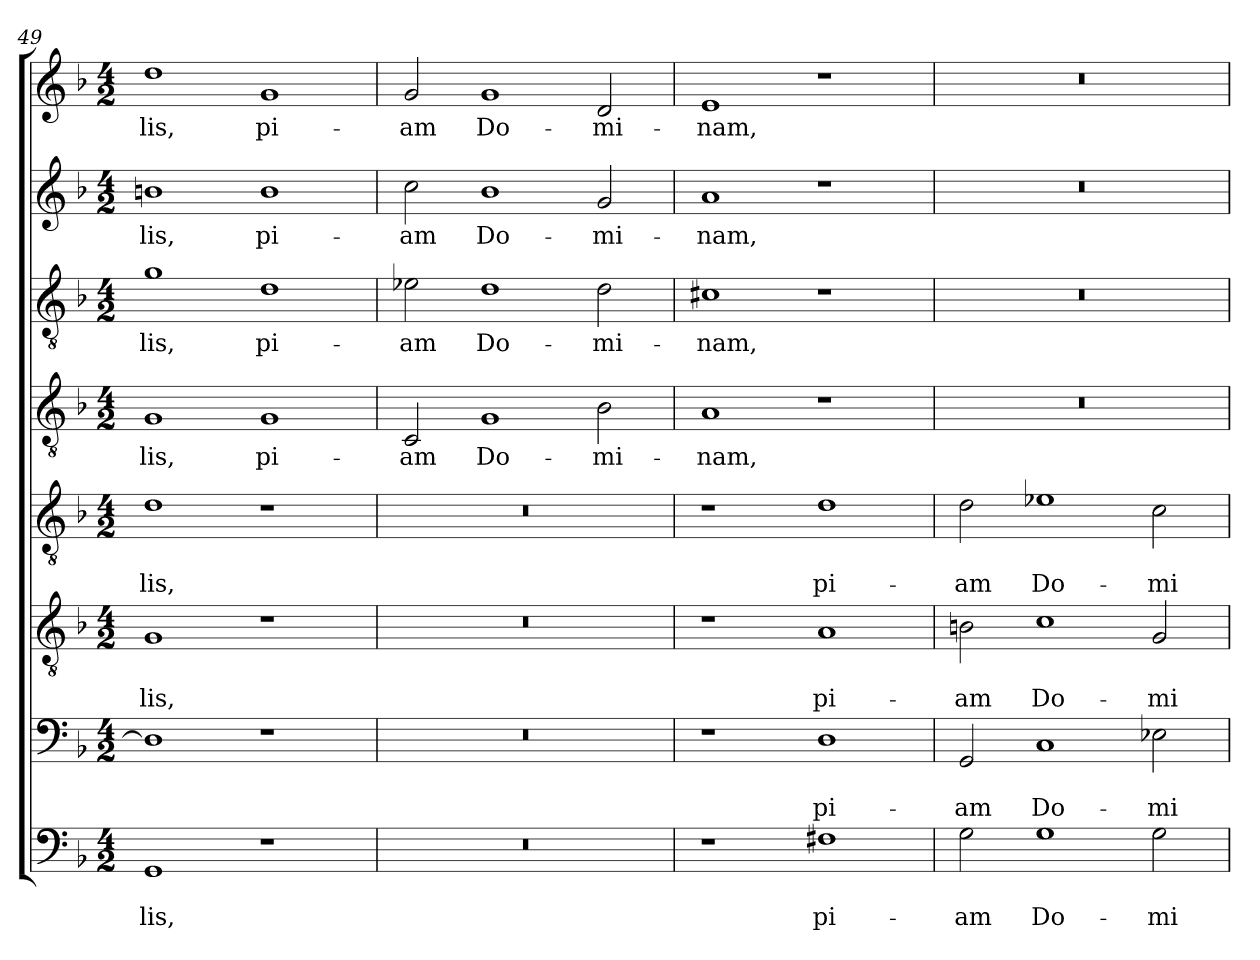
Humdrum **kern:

**kern	**text	**text	**kern	**text	**text	**kern	**text	**text	**kern	**text	**text	**kern	**text	**kern	**text	**kern	**text	**kern	**text
*part8	*part8	*part8	*part7	*part7	*part7	*part6	*part6	*part6	*part5	*part5	*part5	*part4	*part4	*part3	*part3	*part2	*part2	*part1	*part1
*staff8	*staff8	*staff8	*staff7	*staff7	*staff7	*staff6	*staff6	*staff6	*staff5	*staff5	*staff5	*staff4	*staff4	*staff3	*staff3	*staff2	*staff2	*staff1	*staff1
*clefF4	*	*	*clefF4	*	*	*clefGv2	*	*	*clefGv2	*	*	*clefGv2	*	*clefGv2	*	*clefG2	*	*clefG2	*
*k[b-]	*	*	*k[b-]	*	*	*k[b-]	*	*	*k[b-]	*	*	*k[b-]	*	*k[b-]	*	*k[b-]	*	*k[b-]	*
*F:	*	*	*F:	*	*	*F:	*	*	*F:	*	*	*F:	*	*F:	*	*F:	*	*F:	*
*M4/2	*	*	*M4/2	*	*	*M4/2	*	*	*M4/2	*	*	*M4/2	*	*M4/2	*	*M4/2	*	*M4/2	*
=49	=49	=49	=49	=49	=49	=49	=49	=49	=49	=49	=49	=49	=49	=49	=49	=49	=49	=49	=49
!	!	!LO:LY:b	!	!	!	!	!	!LO:LY:b	!	!	!LO:LY:b	!	!LO:LY:b	!	!LO:LY:b	!	!LO:LY:b	!	!LO:LY:b
1GG	.	-lis,	1D]	.	.	1G	.	-lis,	1d	.	-lis,	1G	-lis,	1g	-lis,	1bn	-lis,	1dd	-lis,
!	!	!	!	!	!	!	!	!	!	!	!	!	!LO:LY:b	!	!LO:LY:b	!	!LO:LY:b	!	!LO:LY:b
1r	.	.	1r	.	.	1r	.	.	1r	.	.	1G	pi-	1d	pi-	1b	pi-	1g	pi-
=50	=50	=50	=50	=50	=50	=50	=50	=50	=50	=50	=50	=50	=50	=50	=50	=50	=50	=50	=50
!	!	!	!	!	!	!	!	!	!	!	!	!	!LO:LY:b	!	!LO:LY:b	!	!LO:LY:b	!	!LO:LY:b
0r	.	.	0r	.	.	0r	.	.	0r	.	.	2C/	-am	2e-X\	-am	2cc\	-am	2g/	-am
!	!	!	!	!	!	!	!	!	!	!	!	!	!LO:LY:b	!	!LO:LY:b	!	!LO:LY:b	!	!LO:LY:b
.	.	.	.	.	.	.	.	.	.	.	.	1G	Do-	1d	Do-	1b-	Do-	1g	Do-
!	!	!	!	!	!	!	!	!	!	!	!	!	!LO:LY:b	!	!LO:LY:b	!	!LO:LY:b	!	!LO:LY:b
.	.	.	.	.	.	.	.	.	.	.	.	2B-\	-mi-	2d\	-mi-	2g/	-mi-	2d/	-mi-
=51	=51	=51	=51	=51	=51	=51	=51	=51	=51	=51	=51	=51	=51	=51	=51	=51	=51	=51	=51
!	!	!	!	!	!	!	!	!	!	!	!	!	!LO:LY:b	!	!LO:LY:b	!	!LO:LY:b	!	!LO:LY:b
1r	.	.	1r	.	.	1r	.	.	1r	.	.	1A	-nam,	1c#X	-nam,	1a	-nam,	1e	-nam,
!	!	!LO:LY:b	!	!	!LO:LY:b	!	!	!LO:LY:b	!	!	!LO:LY:b	!	!	!	!	!	!	!	!
1F#X	.	pi-	1D	.	pi-	1A	.	pi-	1d	.	pi-	1r	.	1r	.	1r	.	1r	.
!!LO:PB:g=z
=52	=52	=52	=52	=52	=52	=52	=52	=52	=52	=52	=52	=52	=52	=52	=52	=52	=52	=52	=52
!	!	!LO:LY:b	!	!	!LO:LY:b	!	!	!LO:LY:b	!	!	!LO:LY:b	!	!	!	!	!	!	!	!
2G\	.	-am	2GG/	.	-am	2Bn\	.	-am	2d\	.	-am	0r	.	0r	.	0r	.	0r	.
!	!	!LO:LY:b	!	!	!LO:LY:b	!	!	!LO:LY:b	!	!	!LO:LY:b	!	!	!	!	!	!	!	!
1G	.	Do-	1C	.	Do-	1c	.	Do-	1e-X	.	Do-	.	.	.	.	.	.	.	.
!	!	!LO:LY:b	!	!	!LO:LY:b	!	!	!LO:LY:b	!	!	!LO:LY:b	!	!	!	!	!	!	!	!
2G\	.	-mi-	2E-X\	.	-mi-	2G/	.	-mi-	2c\	.	-mi-	.	.	.	.	.	.	.	.
=	=	=	=	=	=	=	=	=	=	=	=	=	=	=	=	=	=	=	=
*-	*-	*-	*-	*-	*-	*-	*-	*-	*-	*-	*-	*-	*-	*-	*-	*-	*-	*-	*-
